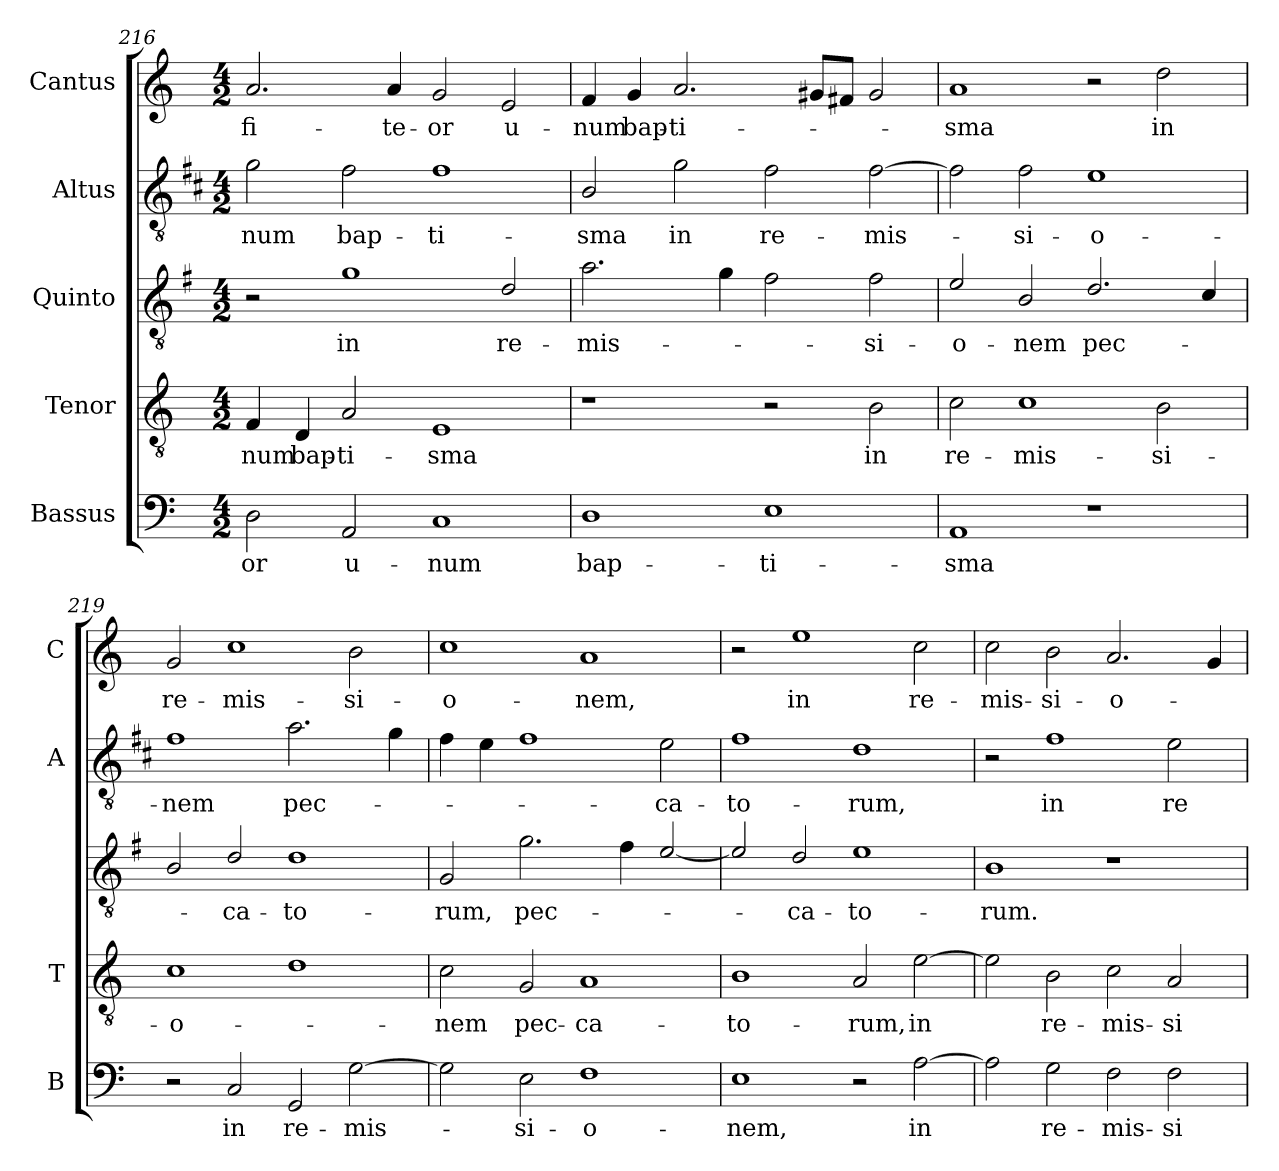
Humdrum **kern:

**kern	**text	**kern	**text	**kern	**text	**kern	**text	**kern	**text
*part5	*part5	*part4	*part4	*part3	*part3	*part2	*part2	*part1	*part1
*staff5	*staff5	*staff4	*staff4	*staff3	*staff3	*staff2	*staff2	*staff1	*staff1
*I"Bassus	*	*I"Tenor	*	*I"Quinto	*	*I"Altus	*	*I"Cantus	*
*I'B	*	*I'T	*	*	*	*I'A	*	*I'C	*
!!LO:PB:g=z
*clefF4	*	*clefGv2	*	*clefGv2	*	*clefGv2	*	*clefG2	*
*	*	*	*	*ITrd4c7	*	*ITrd1c2	*	*	*
*k[]	*	*k[]	*	*k[]	*	*k[]	*	*k[]	*
*C:	*	*C:	*	*C:	*	*C:	*	*C:	*
*M4/2	*	*M4/2	*	*M4/2	*	*M4/2	*	*M4/2	*
=216	=216	=216	=216	=216	=216	=216	=216	=216	=216
!	!LO:LY:b	!	!LO:LY:b	!	!	!	!LO:LY:b	!	!LO:LY:b
2D\	-or	4F/	-num	2r	.	2f\	-num	2.a/	-fi-
!	!	!	!LO:LY:b	!	!	!	!	!	!
.	.	4D/	bap-	.	.	.	.	.	.
!	!LO:LY:b	!	!LO:LY:b	!	!LO:LY:b	!	!LO:LY:b	!	!
2AA/	u-	2A/	-ti-	1c	in	2e\	bap-	.	.
!	!	!	!	!	!	!	!	!	!LO:LY:b
.	.	.	.	.	.	.	.	4a/	-te-
!	!LO:LY:b	!	!LO:LY:b	!	!	!	!LO:LY:b	!	!LO:LY:b
1C	-num	1E	-sma	.	.	1e	-ti-	2g/	-or
!	!	!	!	!	!LO:LY:b	!	!	!	!LO:LY:b
.	.	.	.	2G/	re-	.	.	2e/	u-
=217	=217	=217	=217	=217	=217	=217	=217	=217	=217
!	!LO:LY:b	!	!	!	!LO:LY:b	!	!LO:LY:b	!	!LO:LY:b
1D	bap-	1r	.	2.d\	-mis-	2A/	-sma	4f/	-num
!	!	!	!	!	!	!	!	!	!LO:LY:b
.	.	.	.	.	.	.	.	4g/	bap-
!	!	!	!	!	!	!	!LO:LY:b	!	!LO:LY:b
.	.	.	.	.	.	2f\	in	2.a/	-ti-
.	.	.	.	4c\	.	.	.	.	.
!	!LO:LY:b	!	!	!	!	!	!LO:LY:b	!	!
1E	-ti-	2r	.	2B\	.	2e\	re-	.	.
.	.	.	.	.	.	.	.	8g#X/L	.
.	.	.	.	.	.	.	.	8f#X/J	.
!	!	!	!LO:LY:b	!	!LO:LY:b	!	!LO:LY:b	!	!
.	.	2B\	in	2B\	-si-	[2e\	-mis-	2g#/	.
=218	=218	=218	=218	=218	=218	=218	=218	=218	=218
!	!LO:LY:b	!	!LO:LY:b	!	!LO:LY:b	!	!	!	!LO:LY:b
1AA	-sma	2c\	re-	2A/	-o-	2e\]	.	1a	-sma
!	!	!	!LO:LY:b	!	!LO:LY:b	!	!LO:LY:b	!	!
.	.	1c	-mis-	2E/	-nem	2e\	-si-	.	.
!	!	!	!	!	!LO:LY:b	!	!LO:LY:b	!	!
1r	.	.	.	2.G/	pec-	1d	-o-	2r	.
!	!	!	!LO:LY:b	!	!	!	!	!	!LO:LY:b
.	.	2B\	-si-	.	.	.	.	2dd\	in
.	.	.	.	4F/	.	.	.	.	.
=219	=219	=219	=219	=219	=219	=219	=219	=219	=219
!	!	!	!LO:LY:b	!	!	!	!LO:LY:b	!	!LO:LY:b
2r	.	1c	-o-	2E/	.	1e	-nem	2g/	re-
!	!LO:LY:b	!	!	!	!LO:LY:b	!	!	!	!LO:LY:b
2C/	in	.	.	2G/	-ca-	.	.	1cc	-mis-
!	!LO:LY:b	!	!	!	!LO:LY:b	!	!LO:LY:b	!	!
2GG/	re-	1d	.	1G	-to-	2.g\	pec-	.	.
!	!LO:LY:b	!	!	!	!	!	!	!	!LO:LY:b
[2G\	-mis-	.	.	.	.	.	.	2b\	-si-
.	.	.	.	.	.	4f\	.	.	.
=220	=220	=220	=220	=220	=220	=220	=220	=220	=220
!	!	!	!LO:LY:b	!	!LO:LY:b	!	!	!	!LO:LY:b
2G\]	.	2c\	-nem	2C/	-rum,	4e\	.	1cc	-o-
.	.	.	.	.	.	4d\	.	.	.
!	!LO:LY:b	!	!LO:LY:b	!	!LO:LY:b	!	!	!	!
2E\	-si-	2G/	pec-	2.c\	pec-	1e	.	.	.
!	!LO:LY:b	!	!LO:LY:b	!	!	!	!	!	!LO:LY:b
1F	-o-	1A	-ca-	.	.	.	.	1a	-nem,
.	.	.	.	4B\	.	.	.	.	.
!	!	!	!	!	!	!	!LO:LY:b	!	!
.	.	.	.	[2A/	.	2d\	-ca-	.	.
=221	=221	=221	=221	=221	=221	=221	=221	=221	=221
!	!LO:LY:b	!	!LO:LY:b	!	!	!	!LO:LY:b	!	!
1E	-nem,	1B	-to-	2A/]	.	1e	-to-	2r	.
!	!	!	!	!	!LO:LY:b	!	!	!	!LO:LY:b
.	.	.	.	2G/	-ca-	.	.	1ee	in
!	!	!	!LO:LY:b	!	!LO:LY:b	!	!LO:LY:b	!	!
2r	.	2A/	-rum,	1A	-to-	1c	-rum,	.	.
!	!LO:LY:b	!	!LO:LY:b	!	!	!	!	!	!LO:LY:b
[2A\	in	[2e\	in	.	.	.	.	2cc\	re-
!!LO:LB:g=z
=222	=222	=222	=222	=222	=222	=222	=222	=222	=222
!	!	!	!	!	!LO:LY:b	!	!	!	!LO:LY:b
2A\]	.	2e\]	.	1E	-rum.	2r	.	2cc\	-mis-
!	!LO:LY:b	!	!LO:LY:b	!	!	!	!LO:LY:b	!	!LO:LY:b
2G\	re-	2B\	re-	.	.	1e	in	2b\	-si-
!	!LO:LY:b	!	!LO:LY:b	!	!	!	!	!	!LO:LY:b
2F\	-mis-	2c\	-mis-	1r	.	.	.	2.a/	-o-
!	!LO:LY:b	!	!LO:LY:b	!	!	!	!LO:LY:b	!	!
2F\	-si-	2A/	-si-	.	.	2d\	re-	.	.
.	.	.	.	.	.	.	.	4g/	.
=	=	=	=	=	=	=	=	=	=
*-	*-	*-	*-	*-	*-	*-	*-	*-	*-
